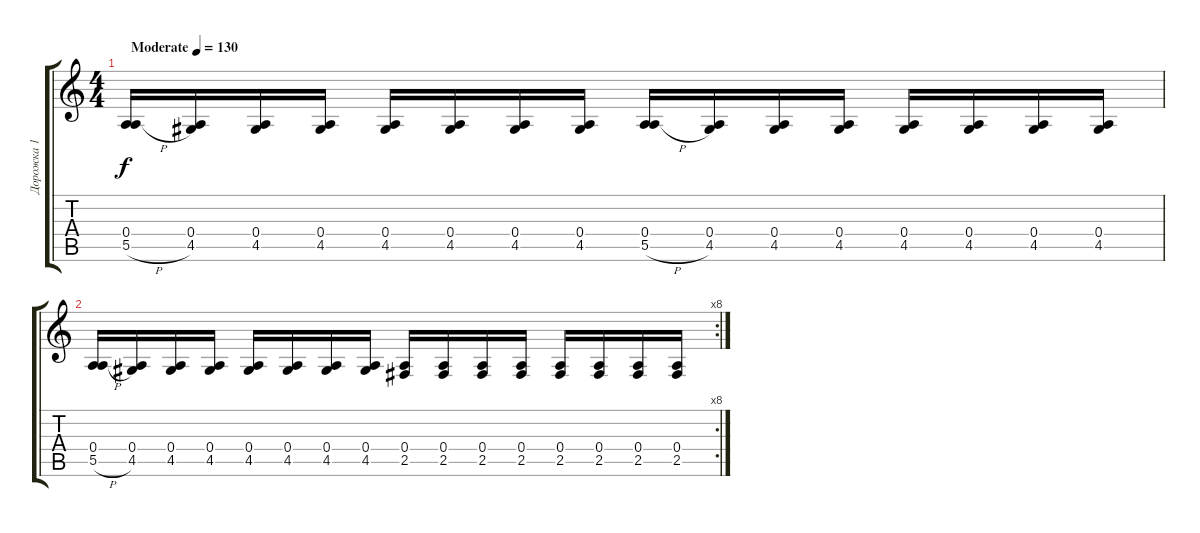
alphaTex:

\track ("Дорожка 1" "Дорожка 1") {instrument overdrivenguitar}
\staff {score tabs}
\tuning (B3 Gb3 D3 A2 E2 B1) {hide}
\ts (4 4)
\tempo (130 "Moderate")
\clef g2
\ks c
(0.4 5.5{h}).16{dy f instrument overdrivenguitar} (0.4 4.5).16 (0.4 4.5).16 (0.4 4.5).16 (0.4 4.5).16 (0.4 4.5).16 (0.4 4.5).16 (0.4 4.5).16 (0.4 5.5{h}).16 (0.4 4.5).16 (0.4 4.5).16 (0.4 4.5).16 (0.4 4.5).16 (0.4 4.5).16 (0.4 4.5).16 (0.4 4.5).16 |
\rc 8
(0.4 5.5{h}).16 (0.4 4.5).16 (0.4 4.5).16 (0.4 4.5).16 (0.4 4.5).16 (0.4 4.5).16 (0.4 4.5).16 (0.4 4.5).16 (0.4 2.5).16 (0.4 2.5).16 (0.4 2.5).16 (0.4 2.5).16 (0.4 2.5).16 (0.4 2.5).16 (0.4 2.5).16 (0.4 2.5).16
